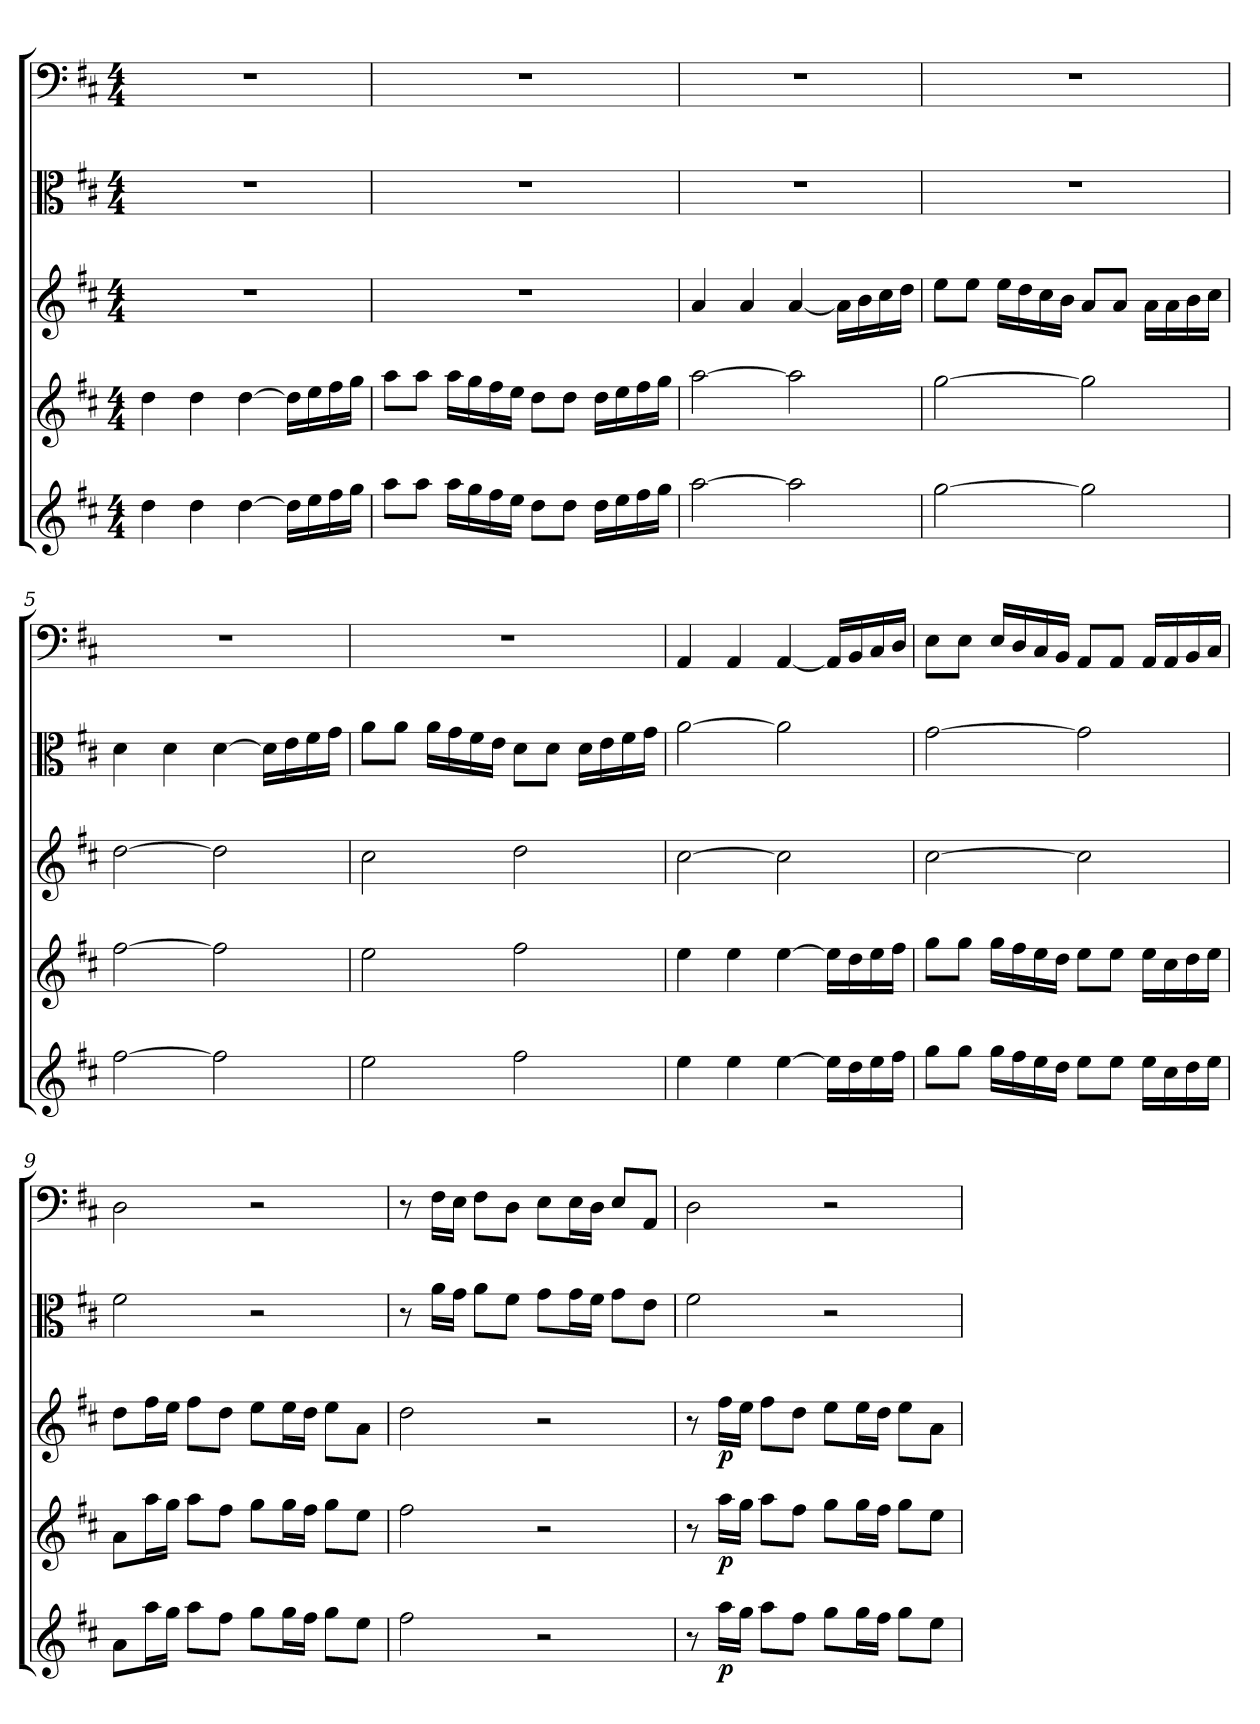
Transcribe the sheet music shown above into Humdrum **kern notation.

**kern	**dynam	**kern	**dynam	**kern	**dynam	**kern	**kern
*part5	*part5	*part4	*part4	*part3	*part3	*part2	*part1
*staff5	*staff5	*staff4	*staff4	*staff3	*staff3	*staff2	*staff1
*clefG2	*	*clefG2	*	*clefG2	*	*clefC3	*clefF4
*k[f#c#]	*	*k[f#c#]	*	*k[f#c#]	*	*k[f#c#]	*k[f#c#]
*D:	*	*D:	*	*D:	*	*D:	*D:
*M4/4	*	*M4/4	*	*M4/4	*	*M4/4	*M4/4
=1	=1	=1	=1	=1	=1	=1	=1
4dd\	.	4dd\	.	1r	.	1r	1r
4dd\	.	4dd\	.	.	.	.	.
[4dd\	.	[4dd\	.	.	.	.	.
16dd\LL]	.	16dd\LL]	.	.	.	.	.
16ee\	.	16ee\	.	.	.	.	.
16ff#\	.	16ff#\	.	.	.	.	.
16gg\JJ	.	16gg\JJ	.	.	.	.	.
=2	=2	=2	=2	=2	=2	=2	=2
8aa\L	.	8aa\L	.	1r	.	1r	1r
8aa\J	.	8aa\J	.	.	.	.	.
16aa\LL	.	16aa\LL	.	.	.	.	.
16gg\	.	16gg\	.	.	.	.	.
16ff#\	.	16ff#\	.	.	.	.	.
16ee\JJ	.	16ee\JJ	.	.	.	.	.
8dd\L	.	8dd\L	.	.	.	.	.
8dd\J	.	8dd\J	.	.	.	.	.
16dd\LL	.	16dd\LL	.	.	.	.	.
16ee\	.	16ee\	.	.	.	.	.
16ff#\	.	16ff#\	.	.	.	.	.
16gg\JJ	.	16gg\JJ	.	.	.	.	.
=3	=3	=3	=3	=3	=3	=3	=3
[2aa\	.	[2aa\	.	4a/	.	1r	1r
.	.	.	.	4a/	.	.	.
2aa\]	.	2aa\]	.	[4a/	.	.	.
.	.	.	.	16a\LL]	.	.	.
.	.	.	.	16b\	.	.	.
.	.	.	.	16cc#\	.	.	.
.	.	.	.	16dd\JJ	.	.	.
=4	=4	=4	=4	=4	=4	=4	=4
[2gg\	.	[2gg\	.	8ee\L	.	1r	1r
.	.	.	.	8ee\J	.	.	.
.	.	.	.	16ee\LL	.	.	.
.	.	.	.	16dd\	.	.	.
.	.	.	.	16cc#\	.	.	.
.	.	.	.	16b\JJ	.	.	.
2gg\]	.	2gg\]	.	8a/L	.	.	.
.	.	.	.	8a/J	.	.	.
.	.	.	.	16a\LL	.	.	.
.	.	.	.	16a\	.	.	.
.	.	.	.	16b\	.	.	.
.	.	.	.	16cc#\JJ	.	.	.
=5	=5	=5	=5	=5	=5	=5	=5
[2ff#\	.	[2ff#\	.	[2dd\	.	4d\	1r
.	.	.	.	.	.	4d\	.
2ff#\]	.	2ff#\]	.	2dd\]	.	[4d\	.
.	.	.	.	.	.	16d\LL]	.
.	.	.	.	.	.	16e\	.
.	.	.	.	.	.	16f#\	.
.	.	.	.	.	.	16g\JJ	.
=6	=6	=6	=6	=6	=6	=6	=6
2ee\	.	2ee\	.	2cc#\	.	8a\L	1r
.	.	.	.	.	.	8a\J	.
.	.	.	.	.	.	16a\LL	.
.	.	.	.	.	.	16g\	.
.	.	.	.	.	.	16f#\	.
.	.	.	.	.	.	16e\JJ	.
2ff#\	.	2ff#\	.	2dd\	.	8d\L	.
.	.	.	.	.	.	8d\J	.
.	.	.	.	.	.	16d\LL	.
.	.	.	.	.	.	16e\	.
.	.	.	.	.	.	16f#\	.
.	.	.	.	.	.	16g\JJ	.
=7	=7	=7	=7	=7	=7	=7	=7
4ee\	.	4ee\	.	[2cc#\	.	[2a\	4AA/
4ee\	.	4ee\	.	.	.	.	4AA/
[4ee\	.	[4ee\	.	2cc#\]	.	2a\]	[4AA/
16ee\LL]	.	16ee\LL]	.	.	.	.	16AA/LL]
16dd\	.	16dd\	.	.	.	.	16BB/
16ee\	.	16ee\	.	.	.	.	16C#/
16ff#\JJ	.	16ff#\JJ	.	.	.	.	16D/JJ
=8	=8	=8	=8	=8	=8	=8	=8
8gg\L	.	8gg\L	.	[2cc#\	.	[2g\	8E\L
8gg\J	.	8gg\J	.	.	.	.	8E\J
16gg\LL	.	16gg\LL	.	.	.	.	16E/LL
16ff#\	.	16ff#\	.	.	.	.	16D/
16ee\	.	16ee\	.	.	.	.	16C#/
16dd\JJ	.	16dd\JJ	.	.	.	.	16BB/JJ
8ee\L	.	8ee\L	.	2cc#\]	.	2g\]	8AA/L
8ee\J	.	8ee\J	.	.	.	.	8AA/J
16ee\LL	.	16ee\LL	.	.	.	.	16AA/LL
16cc#\	.	16cc#\	.	.	.	.	16AA/
16dd\	.	16dd\	.	.	.	.	16BB/
16ee\JJ	.	16ee\JJ	.	.	.	.	16C#/JJ
=9	=9	=9	=9	=9	=9	=9	=9
8a\L	.	8a\L	.	8dd\L	.	2f#\	2D\
16aa\L	.	16aa\L	.	16ff#\L	.	.	.
16gg\JJ	.	16gg\JJ	.	16ee\JJ	.	.	.
8aa\L	.	8aa\L	.	8ff#\L	.	.	.
8ff#\J	.	8ff#\J	.	8dd\J	.	.	.
8gg\L	.	8gg\L	.	8ee\L	.	2r	2r
16gg\L	.	16gg\L	.	16ee\L	.	.	.
16ff#\JJ	.	16ff#\JJ	.	16dd\JJ	.	.	.
8gg\L	.	8gg\L	.	8ee\L	.	.	.
8ee\J	.	8ee\J	.	8a\J	.	.	.
=10	=10	=10	=10	=10	=10	=10	=10
2ff#\	.	2ff#\	.	2dd\	.	8r	8r
.	.	.	.	.	.	16a\LL	16F#\LL
.	.	.	.	.	.	16g\JJ	16E\JJ
.	.	.	.	.	.	8a\L	8F#\L
.	.	.	.	.	.	8f#\J	8D\J
2r	.	2r	.	2r	.	8g\L	8E\L
.	.	.	.	.	.	16g\L	16E\L
.	.	.	.	.	.	16f#\JJ	16D\JJ
.	.	.	.	.	.	8g\L	8E/L
.	.	.	.	.	.	8e\J	8AA/J
=11	=11	=11	=11	=11	=11	=11	=11
8r	.	8r	.	8r	.	2f#\	2D\
16aa\LL	p	16aa\LL	p	16ff#\LL	p	.	.
16gg\JJ	.	16gg\JJ	.	16ee\JJ	.	.	.
8aa\L	.	8aa\L	.	8ff#\L	.	.	.
8ff#\J	.	8ff#\J	.	8dd\J	.	.	.
8gg\L	.	8gg\L	.	8ee\L	.	2r	2r
16gg\L	.	16gg\L	.	16ee\L	.	.	.
16ff#\JJ	.	16ff#\JJ	.	16dd\JJ	.	.	.
8gg\L	.	8gg\L	.	8ee\L	.	.	.
8ee\J	.	8ee\J	.	8a\J	.	.	.
=	=	=	=	=	=	=	=
*-	*-	*-	*-	*-	*-	*-	*-
